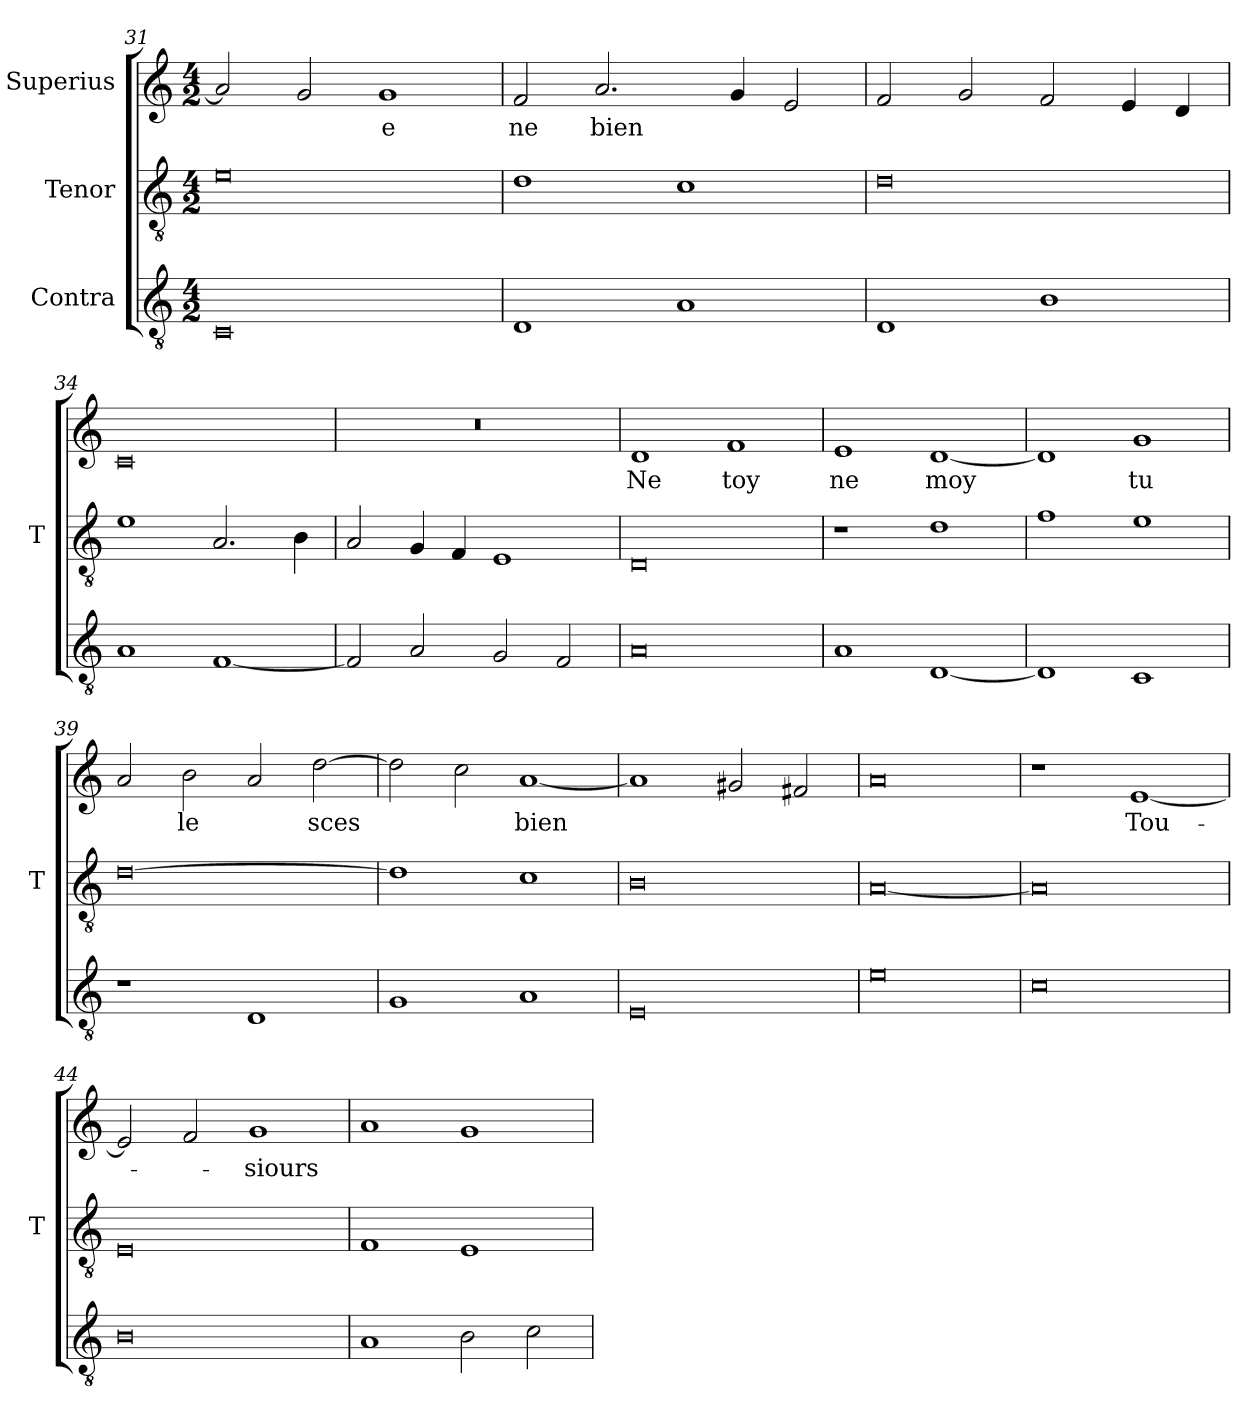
**kern	**kern	**kern	**text
*part3	*part2	*part1	*part1
*staff3	*staff2	*staff1	*staff1
*I"Contra	*I"Tenor	*I"Superius	*
*	*I'T	*	*
*clefGv2	*clefGv2	*clefG2	*
*M4/2	*M4/2	*M4/2	*
=31	=31	=31	=31
0C	0e	2a]	.
.	.	2g	.
.	.	1g	-e
=32	=32	=32	=32
1D	1d	2f	-ne
.	.	2.a	-bien
1A	1c	.	.
.	.	4g	.
.	.	2e	.
=33	=33	=33	=33
1D	0d	2f	.
.	.	2g	.
1B	.	2f	.
.	.	4e	.
.	.	4d	.
=34	=34	=34	=34
1A	1e	0c	.
[1F	2.A	.	.
.	4B	.	.
=35	=35	=35	=35
2F]	2A	0r	.
2A	4G	.	.
.	4F	.	.
2G	1E	.	.
2F	.	.	.
=36	=36	=36	=36
0A	0D	1d	-Ne
.	.	1f	-toy
=37	=37	=37	=37
1A	1r	1e	-ne
[1D	1d	[1d	-moy
=38	=38	=38	=38
1D]	1f	1d]	.
1C	1e	1g	-tu
=39	=39	=39	=39
1r	[0d	2a	.
.	.	2b	-le
1D	.	2a	.
.	.	[2dd	-sces
=40	=40	=40	=40
1G	1d]	2dd]	.
.	.	2cc	.
1A	1c	[1a	-bien
=41	=41	=41	=41
0E	0B	1a]	.
.	.	2g#X	.
.	.	2f#X	.
=42	=42	=42	=42
0e	[0A	0a	.
=43	=43	=43	=43
0c	0A]	1r	.
.	.	[1e	Tou-
=44	=44	=44	=44
0B	0E	2e]	.
.	.	2f	.
.	.	1g	-siours
=45	=45	=45	=45
1A	1F	1a	.
2B	1E	1g	.
2c	.	.	.
=	=	=	=
*-	*-	*-	*-
